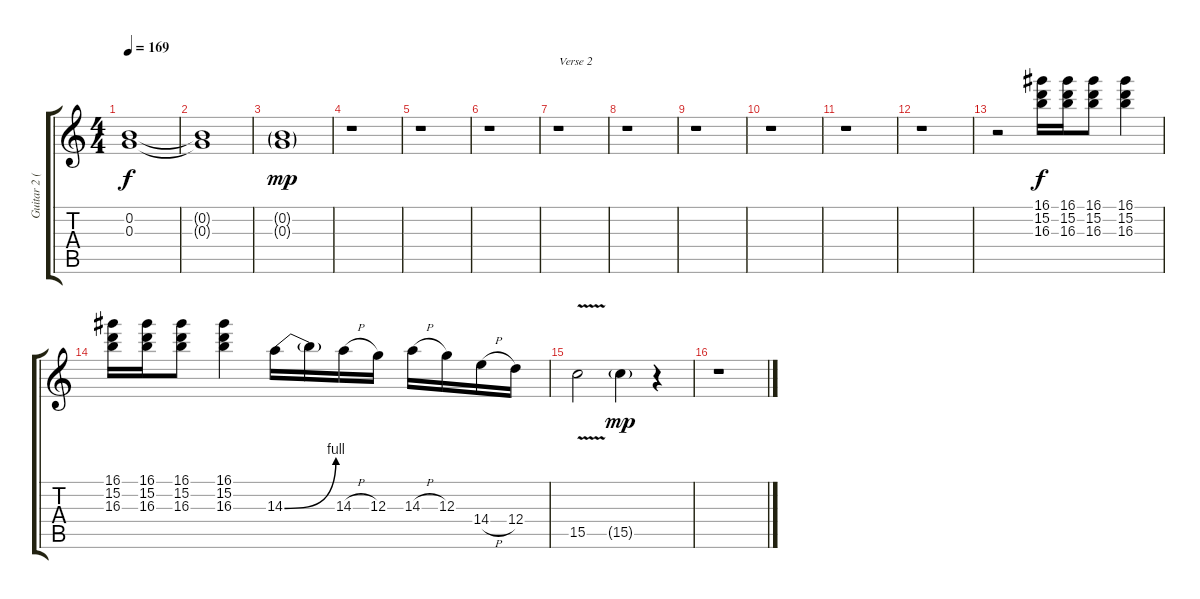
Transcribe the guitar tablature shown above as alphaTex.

\track ("Guitar 2 (Solo + Fills)" "Guitar 2 (") {instrument distortionguitar}
\staff {score tabs}
\tuning (E4 B3 G3 D3 A2 E2) {hide}
\ts (4 4)
\tempo 169
\clef g2
\ks c
(0.2 0.3{t}).1{dy f} |
(0.2{t} 0.3{t}).1 |
(0.2{g} 0.3{g}).1{dy mp} |
r.1 |
r.1 |
r.1 |
r.1{txt "Verse 2"} |
r.1 |
r.1 |
r.1 |
r.1 |
r.1 |
r.2 (16.1 15.2 16.3).16{dy f} (16.1 15.2 16.3).16 (16.1 15.2 16.3).8 (16.1 15.2 16.3).4 |
(16.1 15.2 16.3).16 (16.1 15.2 16.3).16 (16.1 15.2 16.3).8 (16.1 15.2 16.3).4 14.3{be (bend 0 0 60 4)}.16 14.3{t}.16 14.3{h}.16 12.3.16 14.3{h}.16 12.3.16 14.4{h}.16 12.4.16 |
15.5{v}.2 15.5{g}.4{dy mp} r.4 |
r.1
